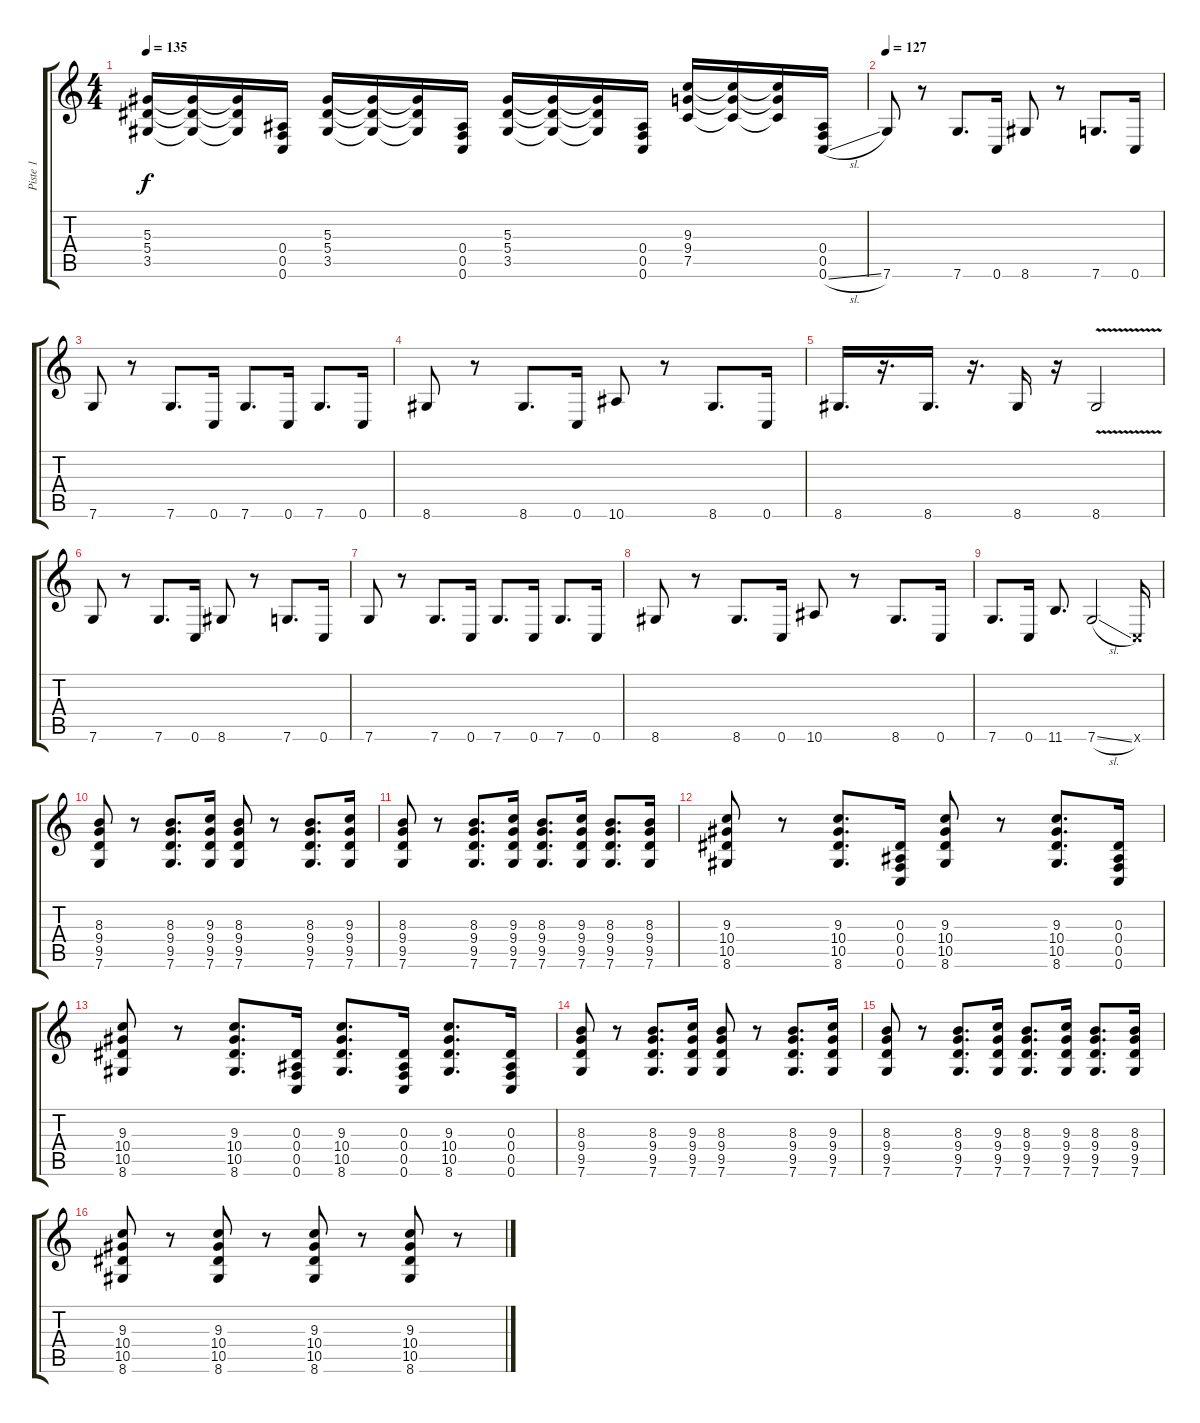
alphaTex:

\track ("Piste 1" "Piste 1") {instrument distortionguitar}
\staff {score tabs}
\tuning (C4 G3 Eb3 Bb2 F2 C2) {hide}
\ts (4 4)
\tempo 135
\clef g2
\ks c
(5.3 5.4 3.5).16{dy f} (5.3{t} 5.4{t} 3.5{t}).16 (5.3{t} 5.4{t} 3.5{t}).16 (0.4 0.5 0.6).16 (5.3 5.4 3.5).16 (5.3{t} 5.4{t} 3.5{t}).16 (5.3{t} 5.4{t} 3.5{t}).16 (0.4 0.5 0.6).16 (5.3 5.4 3.5).16 (5.3{t} 5.4{t} 3.5{t}).16 (5.3{t} 5.4{t} 3.5{t}).16 (0.4 0.5 0.6).16 (9.3 9.4 7.5).16 (9.3{t} 9.4{t} 7.5{t}).16 (9.3{t} 9.4{t} 7.5{t}).16 (0.4 0.5 0.6{sl}).16 |
\tempo 127
7.6.8{instrument distortionguitar} r.8 7.6.8{d} 0.6.16 8.6.8 r.8 7.6.8{d} 0.6.16 |
7.6.8 r.8 7.6.8{d} 0.6.16 7.6.8{d} 0.6.16 7.6.8{d} 0.6.16 |
8.6.8 r.8 8.6.8{d} 0.6.16 10.6.8 r.8 8.6.8{d} 0.6.16 |
8.6.16{d} r.16{d} 8.6.16{d} r.16{d} 8.6.16 r.16 8.6{v}.2 |
7.6.8{instrument distortionguitar} r.8 7.6.8{d} 0.6.16 8.6.8 r.8 7.6.8{d} 0.6.16 |
7.6.8 r.8 7.6.8{d} 0.6.16 7.6.8{d} 0.6.16 7.6.8{d} 0.6.16 |
8.6.8 r.8 8.6.8{d} 0.6.16 10.6.8 r.8 8.6.8{d} 0.6.16 |
7.6.8{d} 0.6.16 11.6.8{d} 7.6{sl}.2 0.6{x}.16 |
(8.3 9.4 9.5 7.6).8{instrument overdrivenguitar} r.8 (8.3 9.4 9.5 7.6).8{d} (9.3 9.4 9.5 7.6).16 (8.3 9.4 9.5 7.6).8 r.8 (8.3 9.4 9.5 7.6).8{d} (9.3 9.4 9.5 7.6).16 |
(8.3 9.4 9.5 7.6).8 r.8 (8.3 9.4 9.5 7.6).8{d} (9.3 9.4 9.5 7.6).16 (8.3 9.4 9.5 7.6).8{d} (9.3 9.4 9.5 7.6).16 (8.3 9.4 9.5 7.6).8{d} (8.3 9.4 9.5 7.6).16 |
(9.3 10.4 10.5 8.6).8 r.8 (9.3 10.4 10.5 8.6).8{d} (0.3 0.4 0.5 0.6).16 (9.3 10.4 10.5 8.6).8 r.8 (9.3 10.4 10.5 8.6).8{d} (0.3 0.4 0.5 0.6).16 |
(9.3 10.4 10.5 8.6).8 r.8 (9.3 10.4 10.5 8.6).8{d} (0.3 0.4 0.5 0.6).16 (9.3 10.4 10.5 8.6).8{d} (0.3 0.4 0.5 0.6).16 (9.3 10.4 10.5 8.6).8{d} (0.3 0.4 0.5 0.6).16 |
(8.3 9.4 9.5 7.6).8{instrument overdrivenguitar} r.8 (8.3 9.4 9.5 7.6).8{d} (9.3 9.4 9.5 7.6).16 (8.3 9.4 9.5 7.6).8 r.8 (8.3 9.4 9.5 7.6).8{d} (9.3 9.4 9.5 7.6).16 |
(8.3 9.4 9.5 7.6).8 r.8 (8.3 9.4 9.5 7.6).8{d} (9.3 9.4 9.5 7.6).16 (8.3 9.4 9.5 7.6).8{d} (9.3 9.4 9.5 7.6).16 (8.3 9.4 9.5 7.6).8{d} (8.3 9.4 9.5 7.6).16 |
(9.3 10.4 10.5 8.6).8 r.8 (9.3 10.4 10.5 8.6).8 r.8 (9.3 10.4 10.5 8.6).8 r.8 (9.3 10.4 10.5 8.6).8 r.8
